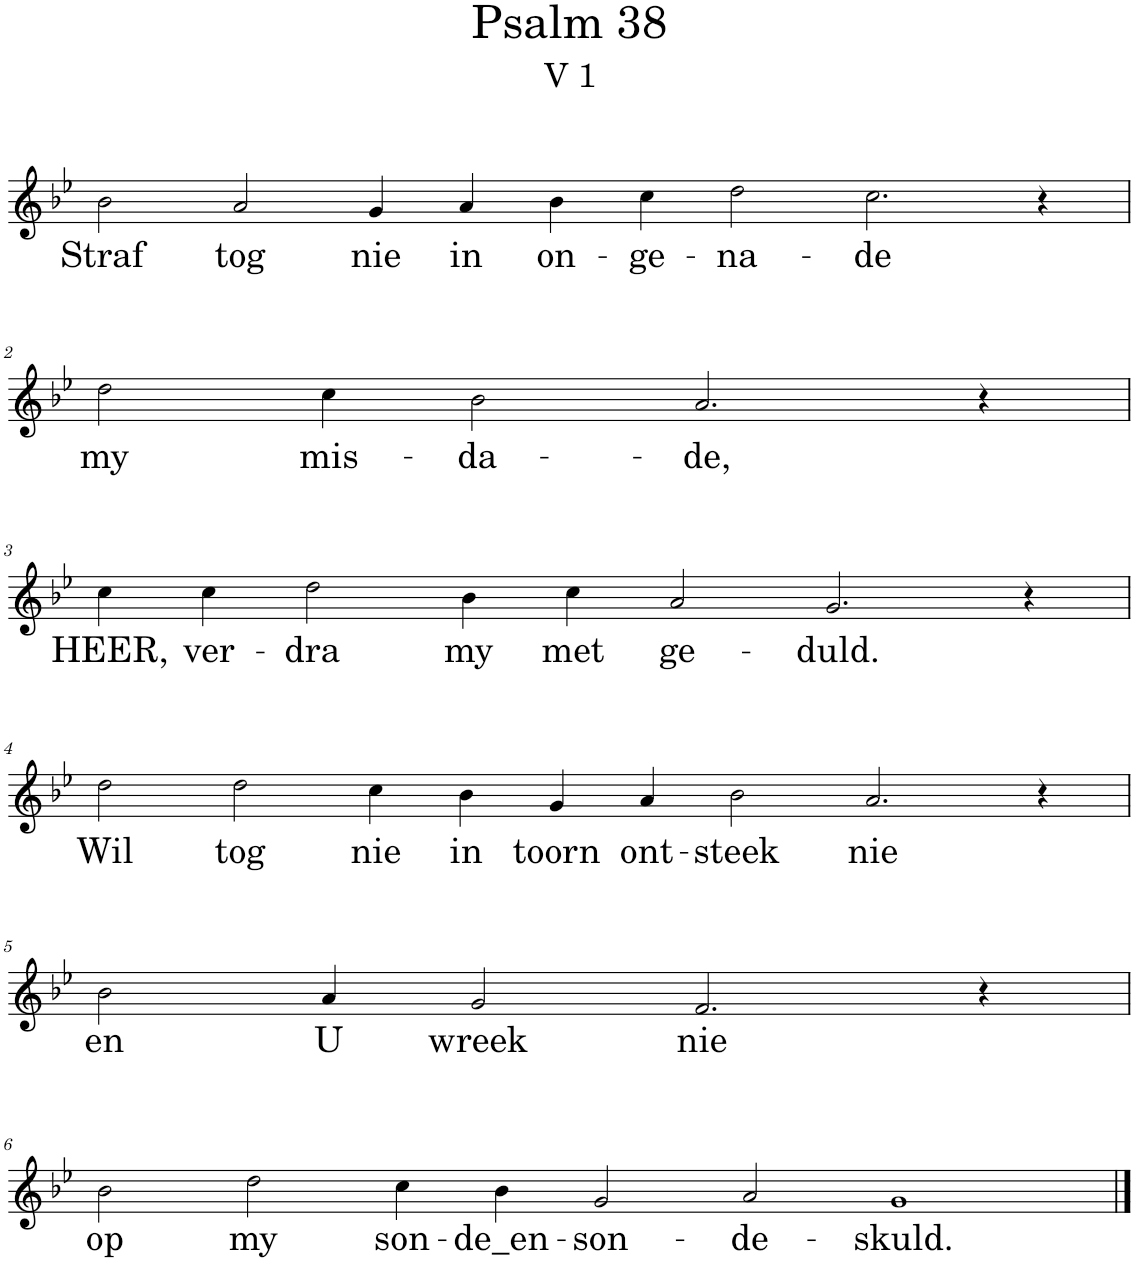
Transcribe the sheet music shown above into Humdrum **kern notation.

**kern	**text
*part1	*part1
*staff1	*staff1
*I"Pipe Organ	*
*I'Org.	*
*clefG2	*
*k[b-e-]	*
*M14/4	*
=1	=1
!	!LO:LY:b
2b-\	Straf
!	!LO:LY:b
2a/	tog
!	!LO:LY:b
4g/	nie
!	!LO:LY:b
4a/	in
!	!LO:LY:b
4b-\	on-
!	!LO:LY:b
4cc\	-ge-
!	!LO:LY:b
2dd\	-na-
!	!LO:LY:b
2.cc\	-de
4r	.
!!LO:LB:g=z
=2	=2
*M9/4	*
!	!LO:LY:b
2dd\	my
!	!LO:LY:b
4cc\	mis-
!	!LO:LY:b
2b-\	-da-
!	!LO:LY:b
2.a/	-de,
4r	.
!!LO:LB:g=z
=3	=3
*M12/4	*
!	!LO:LY:b
4cc\	HEER,
!	!LO:LY:b
4cc\	ver-
!	!LO:LY:b
2dd\	-dra
!	!LO:LY:b
4b-\	my
!	!LO:LY:b
4cc\	met
!	!LO:LY:b
2a/	ge-
!	!LO:LY:b
2.g/	-duld.
4r	.
!!LO:LB:g=z
=4	=4
*M14/4	*
!	!LO:LY:b
2dd\	Wil
!	!LO:LY:b
2dd\	tog
!	!LO:LY:b
4cc\	nie
!	!LO:LY:b
4b-\	in
!	!LO:LY:b
4g/	toorn
!	!LO:LY:b
4a/	ont-
!	!LO:LY:b
2b-\	-steek
!	!LO:LY:b
2.a/	nie
4r	.
!!LO:LB:g=z
=5	=5
*M9/4	*
!	!LO:LY:b
2b-\	en
!	!LO:LY:b
4a/	U
!	!LO:LY:b
2g/	wreek
!	!LO:LY:b
2.f/	nie
4r	.
!!LO:LB:g=z
=6	=6
*M14/4	*
!	!LO:LY:b
2b-\	op
!	!LO:LY:b
2dd\	my
!	!LO:LY:b
4cc\	son-
!	!LO:LY:b
4b-\	-de_en-
!	!LO:LY:b
2g/	-son-
!	!LO:LY:b
2a/	-de-
!	!LO:LY:b
1g	-skuld.
==	==
*-	*-
